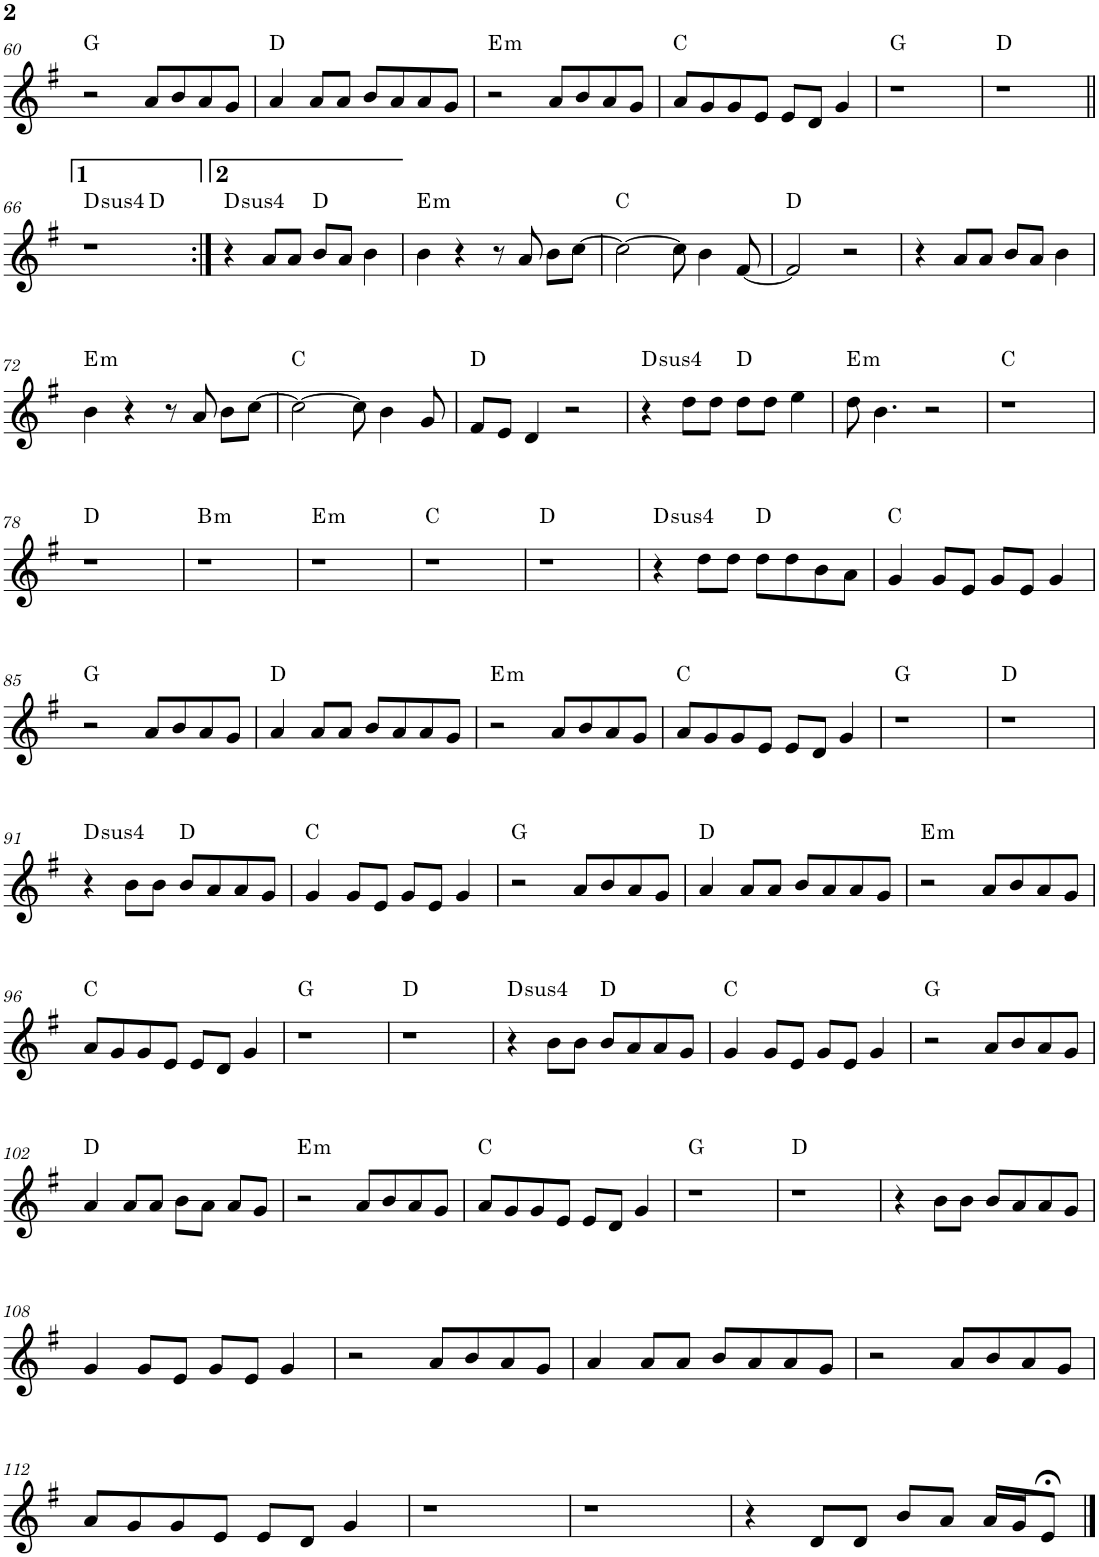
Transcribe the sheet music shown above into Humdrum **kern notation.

**kern	**harte
*part1	*part1
*staff1	*
*I"P1	*
!!LO:PB:g=z
*clefG2	*
*k[f#]	*
*G:	*
*M4/4	*
=60	=60
2r	G:maj
8a/L	.
8b/	.
8a/	.
8g/J	.
=61	=61
4a/	D:maj
8a/L	.
8a/J	.
8b/L	.
8a/	.
8a/	.
8g/J	.
=62	=62
!	!LO:H:kt=m
2r	E:min
8a/L	.
8b/	.
8a/	.
8g/J	.
=63	=63
8a/L	C:maj
8g/	.
8g/	.
8e/J	.
8e/L	.
8d/J	.
4g/	.
=64	=64
1r	G:maj
=65	=65
1r	D:maj
!!LO:LB:g=z
=66||	=66||
!	!LO:H:kt=4
*^	*
1r	2ryy	D:sus4
.	2ryy	D:maj
=67:|!	=67:|!	=67:|!
!	!	!LO:H:kt=4
*v	*v	*
4r	D:sus4
8a/L	.
8a/J	.
8b/L	D:maj
8a/J	.
4b\	.
=68	=68
!	!LO:H:kt=m
4b\	E:min
4r	.
8r	.
8a/	.
8b\L	.
[>8cc\J	.
=69	=69
2cc\_	C:maj
8cc\]	.
4b\	.
[<8f#/	.
=70	=70
2f#/]	D:maj
2r	.
=71	=71
4r	.
8a/L	.
8a/J	.
8b/L	.
8a/J	.
4b\	.
!!LO:LB:g=z
=72	=72
!	!LO:H:kt=m
4b\	E:min
4r	.
8r	.
8a/	.
8b\L	.
[>8cc\J	.
=73	=73
2cc\_	C:maj
8cc\]	.
4b\	.
8g/	.
=74	=74
8f#/L	D:maj
8e/J	.
4d/	.
2r	.
=75	=75
!	!LO:H:kt=4
4r	D:sus4
8dd\L	.
8dd\J	.
8dd\L	D:maj
8dd\J	.
4ee\	.
=76	=76
!	!LO:H:kt=m
8dd\	E:min
4.b\	.
2r	.
=77	=77
1r	C:maj
!!LO:LB:g=z
=78	=78
1r	D:maj
=79	=79
!	!LO:H:kt=m
1r	B:min
=80	=80
!	!LO:H:kt=m
1r	E:min
=81	=81
1r	C:maj
=82	=82
1r	D:maj
=83	=83
!	!LO:H:kt=4
4r	D:sus4
8dd\L	.
8dd\J	.
8dd\L	D:maj
8dd\	.
8b\	.
8a\J	.
=84	=84
4g/	C:maj
8g/L	.
8e/J	.
8g/L	.
8e/J	.
4g/	.
!!LO:LB:g=z
=85	=85
2r	G:maj
8a/L	.
8b/	.
8a/	.
8g/J	.
=86	=86
4a/	D:maj
8a/L	.
8a/J	.
8b/L	.
8a/	.
8a/	.
8g/J	.
=87	=87
!	!LO:H:kt=m
2r	E:min
8a/L	.
8b/	.
8a/	.
8g/J	.
=88	=88
8a/L	C:maj
8g/	.
8g/	.
8e/J	.
8e/L	.
8d/J	.
4g/	.
=89	=89
1r	G:maj
=90	=90
1r	D:maj
!!LO:LB:g=z
=91	=91
!	!LO:H:kt=4
4r	D:sus4
8b\L	.
8b\J	.
8b/L	D:maj
8a/	.
8a/	.
8g/J	.
=92	=92
4g/	C:maj
8g/L	.
8e/J	.
8g/L	.
8e/J	.
4g/	.
=93	=93
2r	G:maj
8a/L	.
8b/	.
8a/	.
8g/J	.
=94	=94
4a/	D:maj
8a/L	.
8a/J	.
8b/L	.
8a/	.
8a/	.
8g/J	.
=95	=95
!	!LO:H:kt=m
2r	E:min
8a/L	.
8b/	.
8a/	.
8g/J	.
!!LO:LB:g=z
=96	=96
8a/L	C:maj
8g/	.
8g/	.
8e/J	.
8e/L	.
8d/J	.
4g/	.
=97	=97
1r	G:maj
=98	=98
1r	D:maj
=99	=99
!	!LO:H:kt=4
4r	D:sus4
8b\L	.
8b\J	.
8b/L	D:maj
8a/	.
8a/	.
8g/J	.
=100	=100
4g/	C:maj
8g/L	.
8e/J	.
8g/L	.
8e/J	.
4g/	.
=101	=101
2r	G:maj
8a/L	.
8b/	.
8a/	.
8g/J	.
!!LO:LB:g=z
=102	=102
4a/	D:maj
8a/L	.
8a/J	.
8b\L	.
8a\J	.
8a/L	.
8g/J	.
=103	=103
!	!LO:H:kt=m
2r	E:min
8a/L	.
8b/	.
8a/	.
8g/J	.
=104	=104
8a/L	C:maj
8g/	.
8g/	.
8e/J	.
8e/L	.
8d/J	.
4g/	.
=105	=105
1r	G:maj
=106	=106
1r	D:maj
=107	=107
4r	.
8b\L	.
8b\J	.
8b/L	.
8a/	.
8a/	.
8g/J	.
!!LO:LB:g=z
=108	=108
4g/	.
8g/L	.
8e/J	.
8g/L	.
8e/J	.
4g/	.
=109	=109
2r	.
8a/L	.
8b/	.
8a/	.
8g/J	.
=110	=110
4a/	.
8a/L	.
8a/J	.
8b/L	.
8a/	.
8a/	.
8g/J	.
=111	=111
2r	.
8a/L	.
8b/	.
8a/	.
8g/J	.
!!LO:LB:g=z
=112	=112
8a/L	.
8g/	.
8g/	.
8e/J	.
8e/L	.
8d/J	.
4g/	.
=113	=113
1r	.
=114	=114
1r	.
=115	=115
4r	.
8d/L	.
8d/J	.
8b/L	.
8a/J	.
16a/LL	.
16g/J	.
8e;</J	.
==	==
*-	*-
